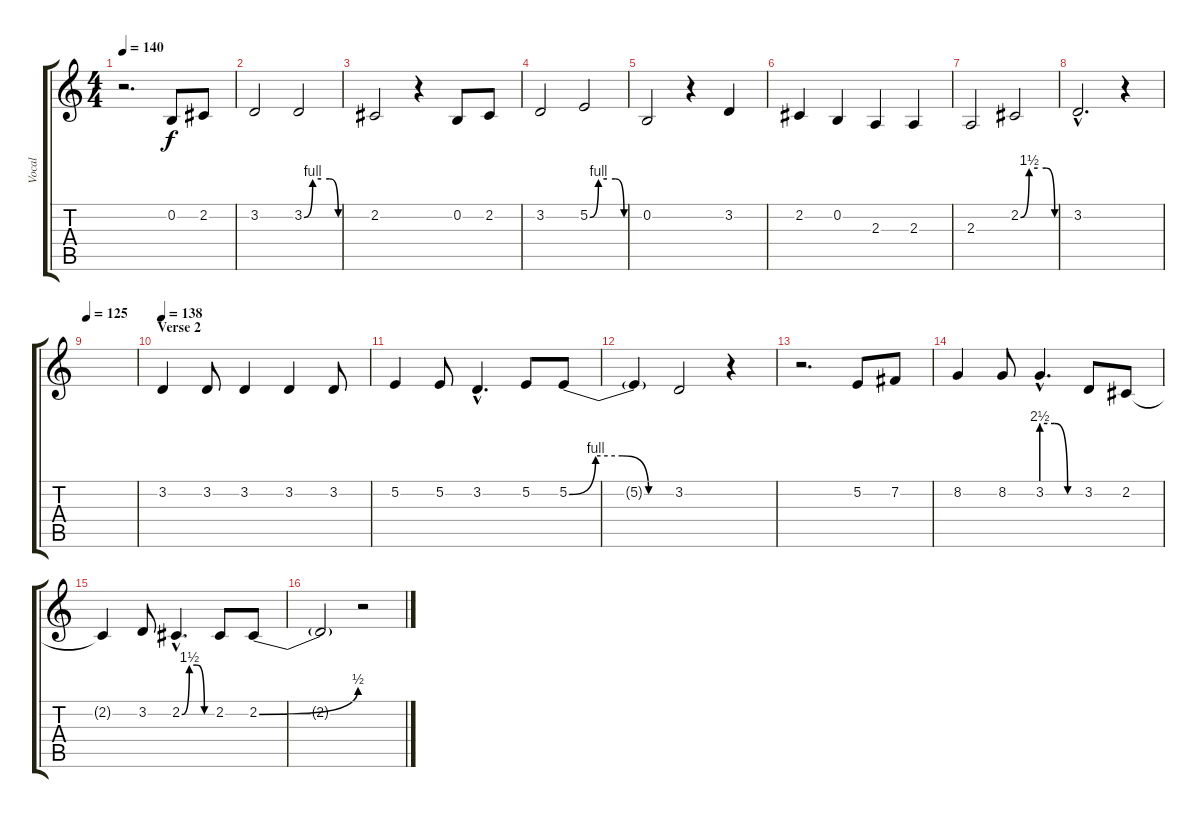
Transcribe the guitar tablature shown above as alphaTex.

\track ("Vocal" "Vocal") {instrument lead5charang}
\staff {score tabs}
\tuning (E4 B3 G3 D3 A2 E2) {hide}
\ts (4 4)
\tempo 140
\clef g2
\ks c
r.2{d dy f} 0.2.8 2.2.8 |
3.2.2 3.2{be (custom 0 0 15 4 30 4 45 4 60 0)}.2 |
2.2.2 r.4 0.2.8 2.2.8 |
3.2.2 5.2{be (custom 0 0 15 4 30 4 45 4 60 0)}.2 |
0.2.2 r.4 3.2.4 |
2.2.4 0.2.4 2.3.4 2.3.4 |
2.3.2 2.2{be (custom 0 0 15 6 30 6 45 6 60 0)}.2 |
3.2{hac}.2{d} r.4 |
\tempo 125
|
\section ("" "Verse 2")
\tempo 138
3.2.4 3.2.8 3.2.4 3.2.4 3.2.8 |
5.2.4 5.2.8 3.2{hac}.4{d} 5.2.8 5.2{be (custom 0 0 15 4 30 4 45 0 60 0)}.8 |
5.2{t}.4 3.2.2 r.4 |
r.2{d} 5.2.8 7.2.8 |
8.2.4 8.2.8 3.2{be (custom 0 10 20 10 40 0 60 0) hac}.4{d} 3.2.8 2.2.8 |
2.2{t}.4 3.2.8 2.2{be (custom 0 0 15 6 30 6 45 0 60 0) hac}.4{d} 2.2.8 2.2{be (bend 0 0 60 2)}.8 |
2.2{t}.2 r.2
